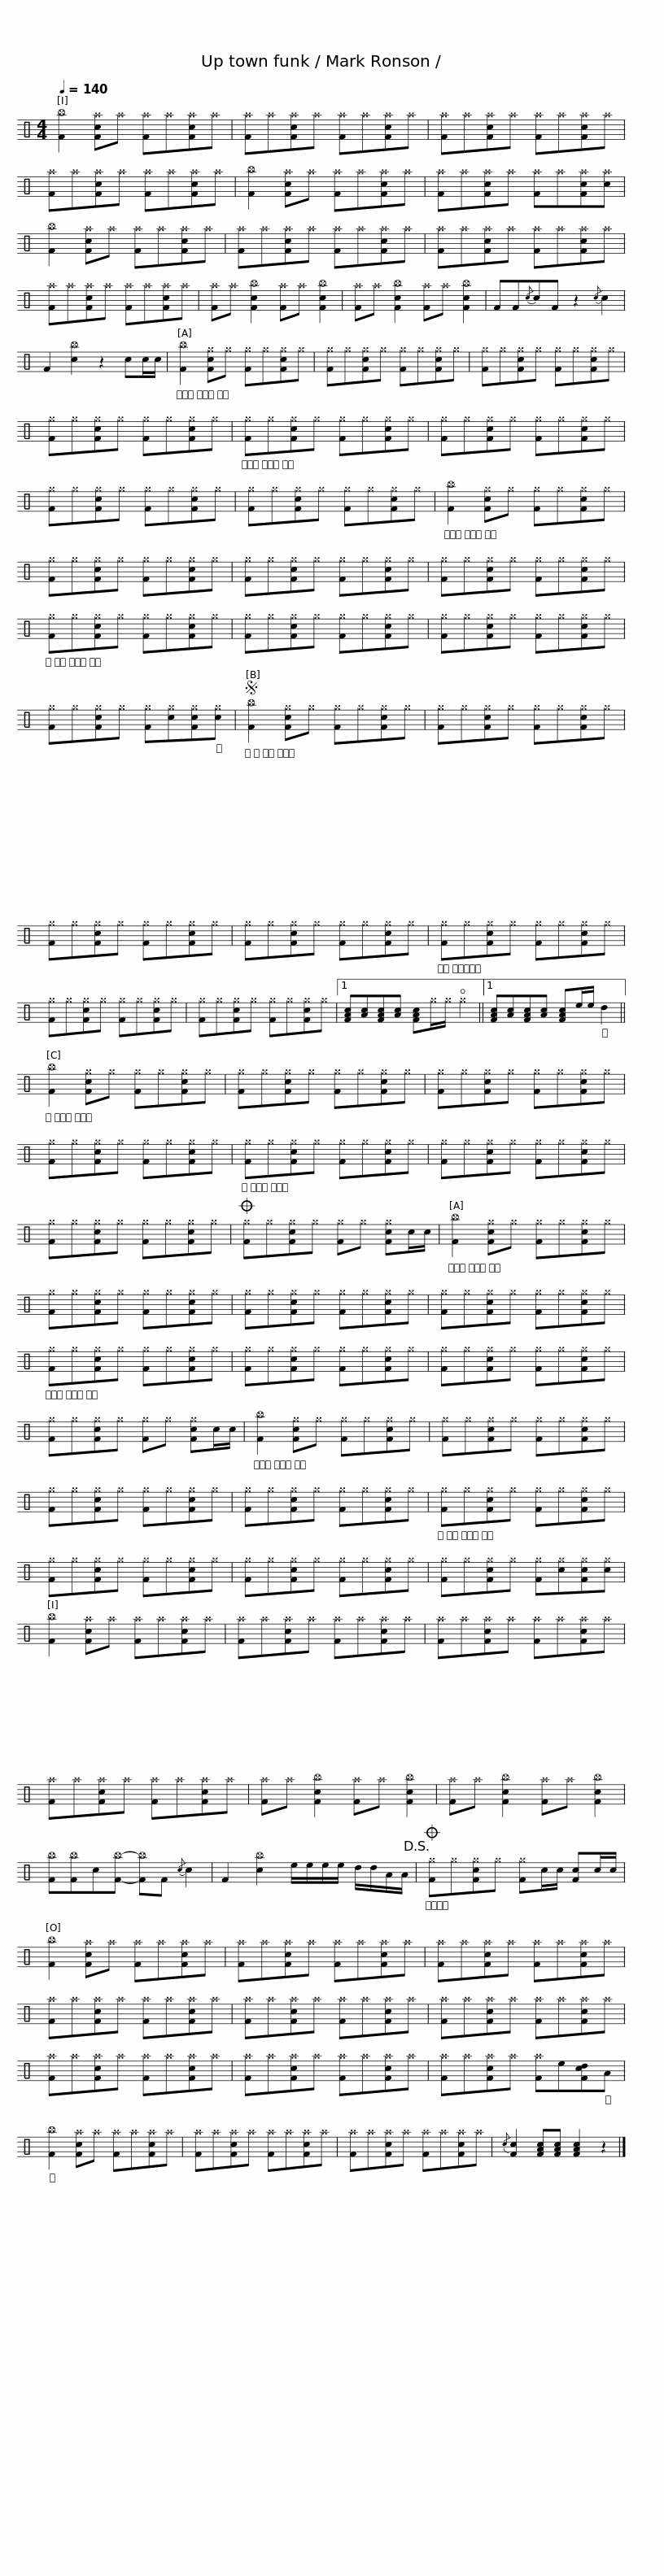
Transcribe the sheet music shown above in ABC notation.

X:1
L:1/8
Q:1/4=140
M:4/4
I:linebreak $
K:C
V:1 perc
K:none
V:1
 [F_b]2 [Fc^a]^a [F^a]^a[Fc^a]^a | [F^a]^a[Fc^a]^a [F^a]^a[Fc^a]^a | [F^a]^a[Fc^a]^a [F^a]^a[Fc^a]^a | [F^a]^a[Fc^a]^a [F^a]^a[Fc^a]^a |$ [F_b]2 [Fc^a]^a [F^a]^a[Fc^a]^a | %5
 [F^a]^a[Fc^a]^a [F^a]^a[Fc^a][c^a] |$ [F_b]2 [Fc^a]^a [F^a]^a[Fc^a]^a | [F^a]^a[Fc^a]^a [F^a]^a[Fc^a]^a | [F^a]^a[Fc^a]^a [F^a]^a[Fc^a]^a | [F^a]^a[Fc^a]^a [F^a]^a[Fc^a]^a |$ %10
 [F^a]^a [Fc_b]2 [F^a]^a [Fc_b]2 | [F^a]^a [Fc_b]2 [F^a]^a [Fc_b]2 | FF{/c}cF z2{/c} c2 | F2 [c_b]2 z2 cc/c/ |$ [F_b]2 [Fc^g]^g [F^g]^g[Fc^g]^g | %15
 [F^g]^g[Fc^g]^g [F^g]^g[Fc^g]^g | [F^g]^g[Fc^g]^g [F^g]^g[Fc^g]^g | [F^g]^g[Fc^g]^g [F^g]^g[Fc^g]^g |$ [F^g]^g[Fc^g]^g [F^g]^g[Fc^g]^g | [F^g]^g[Fc^g]^g [F^g]^g[Fc^g]^g | %20
 [F^g]^g[Fc^g]^g [F^g]^g[Fc^g]^g | [F^g]^g[Fc^g]^g [F^g]^g[Fc^g]^g |$ [F_b]2 [Fc^g]^g [F^g]^g[Fc^g]^g | [F^g]^g[Fc^g]^g [F^g]^g[Fc^g]^g | [F^g]^g[Fc^g]^g [F^g]^g[Fc^g]^g | %25
 [F^g]^g[Fc^g]^g [F^g]^g[Fc^g]^g |$ [F^g]^g[Fc^g]^g [F^g]^g[Fc^g]^g | [F^g]^g[Fc^g]^g [F^g]^g[Fc^g]^g | [F^g]^g[Fc^g]^g [F^g]^g[Fc^g]^g | [F^g]^g[Fc^g]^g [F^g][c^g][Fc^g][c^g] |$ %30
S [F_b]2 [Fc^g]^g [F^g]^g[Fc^g]^g | [F^g]^g[Fc^g]^g [F^g]^g[Fc^g]^g | [F^g]^g[Fc^g]^g [F^g]^g[Fc^g]^g | [F^g]^g[Fc^g]^g [F^g]^g[Fc^g]^g |$ [F^g]^g[Fc^g]^g [F^g]^g[Fc^g]^g | %35
 [F^g]^g[Fc^g]^g [F^g]^g[Fc^g]^g | [F^g]^g[Fc^g]^g [F^g]^g[Fc^g]^g |1 [FAc][Ac][FAc][Ac] [FAc]^g/^g/ !open!^g2 ||1$ [FAc][Ac][FAc][Ac] [FAc]e/e/ d2 ||$ [F_b]2 [Fc^g]^g [F^g]^g[Fc^g]^g | %40
 [F^g]^g[Fc^g]^g [F^g]^g[Fc^g]^g | [F^g]^g[Fc^g]^g [F^g]^g[Fc^g]^g | [F^g]^g[Fc^g]^g [F^g]^g[Fc^g]^g |$ [F^g]^g[Fc^g]^g [F^g]^g[Fc^g]^g | [F^g]^g[Fc^g]^g [F^g]^g[Fc^g]^g | %45
 [F^g]^g[Fc^g]^g [F^g]^g[Fc^g]^g |O [F^g]^g[Fc^g]^g [F^g]^g [Fc^g]c/c/ |$ [F_b]2 [Fc^g]^g [F^g]^g[Fc^g]^g | [F^g]^g[Fc^g]^g [F^g]^g[Fc^g]^g | [F^g]^g[Fc^g]^g [F^g]^g[Fc^g]^g | %50
 [F^g]^g[Fc^g]^g [F^g]^g[Fc^g]^g |$ [F^g]^g[Fc^g]^g [F^g]^g[Fc^g]^g | [F^g]^g[Fc^g]^g [F^g]^g[Fc^g]^g | [F^g]^g[Fc^g]^g [F^g]^g[Fc^g]^g | [F^g]^g[Fc^g]^g [F^g]^g [Fc^g]c/c/ |$ %55
 [F_b]2 [Fc^g]^g [F^g]^g[Fc^g]^g | [F^g]^g[Fc^g]^g [F^g]^g[Fc^g]^g | [F^g]^g[Fc^g]^g [F^g]^g[Fc^g]^g | [F^g]^g[Fc^g]^g [F^g]^g[Fc^g]^g |$ [F^g]^g[Fc^g]^g [F^g]^g[Fc^g]^g | %60
 [F^g]^g[Fc^g]^g [F^g]^g[Fc^g]^g | [F^g]^g[Fc^g]^g [F^g]^g[Fc^g]^g | [F^g]^g[Fc^g]^g [F^g][c^g][Fc^g][c^g] |$ [F_b]2 [Fc^a]^a [F^a]^a[Fc^a]^a | [F^a]^a[Fc^a]^a [F^a]^a[Fc^a]^a | %65
 [F^a]^a[Fc^a]^a [F^a]^a[Fc^a]^a | [F^a]^a[Fc^a]^a [F^a]^a[Fc^a]^a |$ [F^a]^a [Fc_b]2 [F^a]^a [Fc_b]2 | [F^a]^a [Fc_b]2 [F^a]^a [Fc_b]2 | [F_b][F_b]c[F_b]- [F_b]F{/c} c2 | %70
 F2 [c_b]2 e/e/e/e/ d/d/A/A/!D.S.! |$O [F^g]^g[Fc^g]^g [F^g]c/c/ [Fc]c/c/ |$ [F_b]2 [Fc^a]^a [F^a]^a[Fc^a]^a | [F^a]^a[Fc^a]^a [F^a]^a[Fc^a]^a | [F^a]^a[Fc^a]^a [F^a]^a[Fc^a]^a | %75
 [F^a]^a[Fc^a]^a [F^a]^a[Fc^a]^a |$ [F^a]^a[Fc^a]^a [F^a]^a[Fc^a]^a | [F^a]^a[Fc^a]^a [F^a]^a[Fc^a]^a | [F^a]^a[Fc^a]^a [F^a]^a[Fc^a]^a | [F^a]^a[Fc^a]^a [F^a]^a[Fc^a]^a |$ %80
 [F^a]^a[Fc^a]^a [F^a]e[Fcd]A |$ [F_b]2 [Fc^a]^a [F^a]^a[Fc^a]^a | [F^a]^a[Fc^a]^a [F^a]^a[Fc^a]^a | [F^a]^a[Fc^a]^a [F^a]^a[Fc^a]^a |{/c} [Fc]2 [FAc][FAc] [FAc]2 z2 |] %85
